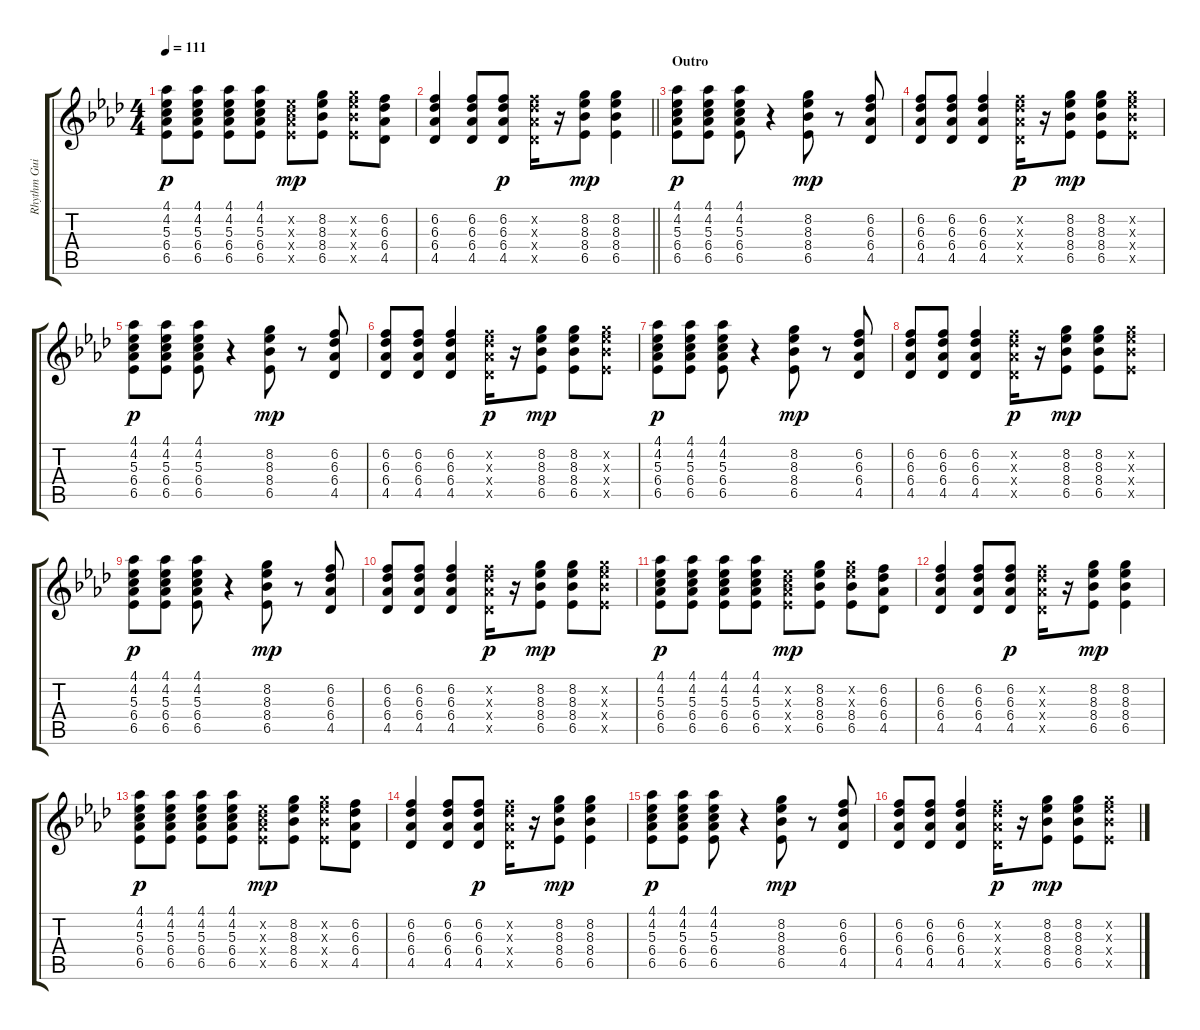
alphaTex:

\track ("Rhythm Guitar" "Rhythm Gui") {instrument acousticguitarsteel}
\staff {score tabs}
\tuning (E4 B3 G3 D3 A2 E2) {hide}
\ts (4 4)
\tempo 111
\clef g2
\ks ab
(4.1 4.2 5.3 6.4 6.5).8{dy p} (4.1 4.2 5.3 6.4 6.5).8 (4.1 4.2 5.3 6.4 6.5).8 (4.1 4.2 5.3 6.4 6.5).8 (4.2{x} 5.3{x} 6.4{x} 6.5{x}).8{dy mp} (8.2 8.3 8.4 6.5).8 (8.2{x} 8.3{x} 8.4{x} 6.5{x}).8 (6.2 6.3 6.4 4.5).8 |
\barLineRight lightlight
(6.2 6.3 6.4 4.5).4 (6.2 6.3 6.4 4.5).8 (6.2 6.3 6.4 4.5).8{dy p} (6.2{x} 6.3{x} 6.4{x} 4.5{x}).16 r.16 (8.2 8.3 8.4 6.5).8{dy mp} (8.2 8.3 8.4 6.5).4 |
\section ("" "Outro")
(4.1 4.2 5.3 6.4 6.5).8{dy p} (4.1 4.2 5.3 6.4 6.5).8 (4.1 4.2 5.3 6.4 6.5).8 r.4 (8.2 8.3 8.4 6.5).8{dy mp} r.8 (6.2 6.3 6.4 4.5).8 |
(6.2 6.3 6.4 4.5).8 (6.2 6.3 6.4 4.5).8 (6.2 6.3 6.4 4.5).4 (6.2{x} 6.3{x} 6.4{x} 4.5{x}).16{dy p} r.16 (8.2 8.3 8.4 6.5).8{dy mp} (8.2 8.3 8.4 6.5).8 (8.2{x} 8.3{x} 8.4{x} 6.5{x}).8 |
(4.1 4.2 5.3 6.4 6.5).8{dy p} (4.1 4.2 5.3 6.4 6.5).8 (4.1 4.2 5.3 6.4 6.5).8 r.4 (8.2 8.3 8.4 6.5).8{dy mp} r.8 (6.2 6.3 6.4 4.5).8 |
(6.2 6.3 6.4 4.5).8 (6.2 6.3 6.4 4.5).8 (6.2 6.3 6.4 4.5).4 (6.2{x} 6.3{x} 6.4{x} 4.5{x}).16{dy p} r.16 (8.2 8.3 8.4 6.5).8{dy mp} (8.2 8.3 8.4 6.5).8 (8.2{x} 8.3{x} 8.4{x} 6.5{x}).8 |
(4.1 4.2 5.3 6.4 6.5).8{dy p} (4.1 4.2 5.3 6.4 6.5).8 (4.1 4.2 5.3 6.4 6.5).8 r.4 (8.2 8.3 8.4 6.5).8{dy mp} r.8 (6.2 6.3 6.4 4.5).8 |
(6.2 6.3 6.4 4.5).8 (6.2 6.3 6.4 4.5).8 (6.2 6.3 6.4 4.5).4 (6.2{x} 6.3{x} 6.4{x} 4.5{x}).16{dy p} r.16 (8.2 8.3 8.4 6.5).8{dy mp} (8.2 8.3 8.4 6.5).8 (8.2{x} 8.3{x} 8.4{x} 6.5{x}).8 |
(4.1 4.2 5.3 6.4 6.5).8{dy p} (4.1 4.2 5.3 6.4 6.5).8 (4.1 4.2 5.3 6.4 6.5).8 r.4 (8.2 8.3 8.4 6.5).8{dy mp} r.8 (6.2 6.3 6.4 4.5).8 |
(6.2 6.3 6.4 4.5).8 (6.2 6.3 6.4 4.5).8 (6.2 6.3 6.4 4.5).4 (6.2{x} 6.3{x} 6.4{x} 4.5{x}).16{dy p} r.16 (8.2 8.3 8.4 6.5).8{dy mp} (8.2 8.3 8.4 6.5).8 (8.2{x} 8.3{x} 8.4{x} 6.5{x}).8 |
(4.1 4.2 5.3 6.4 6.5).8{dy p} (4.1 4.2 5.3 6.4 6.5).8 (4.1 4.2 5.3 6.4 6.5).8 (4.1 4.2 5.3 6.4 6.5).8 (4.2{x} 5.3{x} 6.4{x} 6.5{x}).8{dy mp} (8.2 8.3 8.4 6.5).8 (8.2{x} 8.3{x} 8.4 6.5).8 (6.2 6.3 6.4 4.5).8 |
(6.2 6.3 6.4 4.5).4 (6.2 6.3 6.4 4.5).8 (6.2 6.3 6.4 4.5).8{dy p} (6.2{x} 6.3{x} 6.4{x} 4.5{x}).16 r.16 (8.2 8.3 8.4 6.5).8{dy mp} (8.2 8.3 8.4 6.5).4 |
(4.1 4.2 5.3 6.4 6.5).8{dy p} (4.1 4.2 5.3 6.4 6.5).8 (4.1 4.2 5.3 6.4 6.5).8 (4.1 4.2 5.3 6.4 6.5).8 (4.2{x} 5.3{x} 6.4{x} 6.5{x}).8{dy mp} (8.2 8.3 8.4 6.5).8 (8.2{x} 8.3{x} 8.4{x} 6.5{x}).8 (6.2 6.3 6.4 4.5).8 |
(6.2 6.3 6.4 4.5).4 (6.2 6.3 6.4 4.5).8 (6.2 6.3 6.4 4.5).8{dy p} (6.2{x} 6.3{x} 6.4{x} 4.5{x}).16 r.16 (8.2 8.3 8.4 6.5).8{dy mp} (8.2 8.3 8.4 6.5).4 |
(4.1 4.2 5.3 6.4 6.5).8{dy p} (4.1 4.2 5.3 6.4 6.5).8 (4.1 4.2 5.3 6.4 6.5).8 r.4 (8.2 8.3 8.4 6.5).8{dy mp} r.8 (6.2 6.3 6.4 4.5).8 |
(6.2 6.3 6.4 4.5).8 (6.2 6.3 6.4 4.5).8 (6.2 6.3 6.4 4.5).4 (6.2{x} 6.3{x} 6.4{x} 4.5{x}).16{dy p} r.16 (8.2 8.3 8.4 6.5).8{dy mp} (8.2 8.3 8.4 6.5).8 (8.2{x} 8.3{x} 8.4{x} 6.5{x}).8
